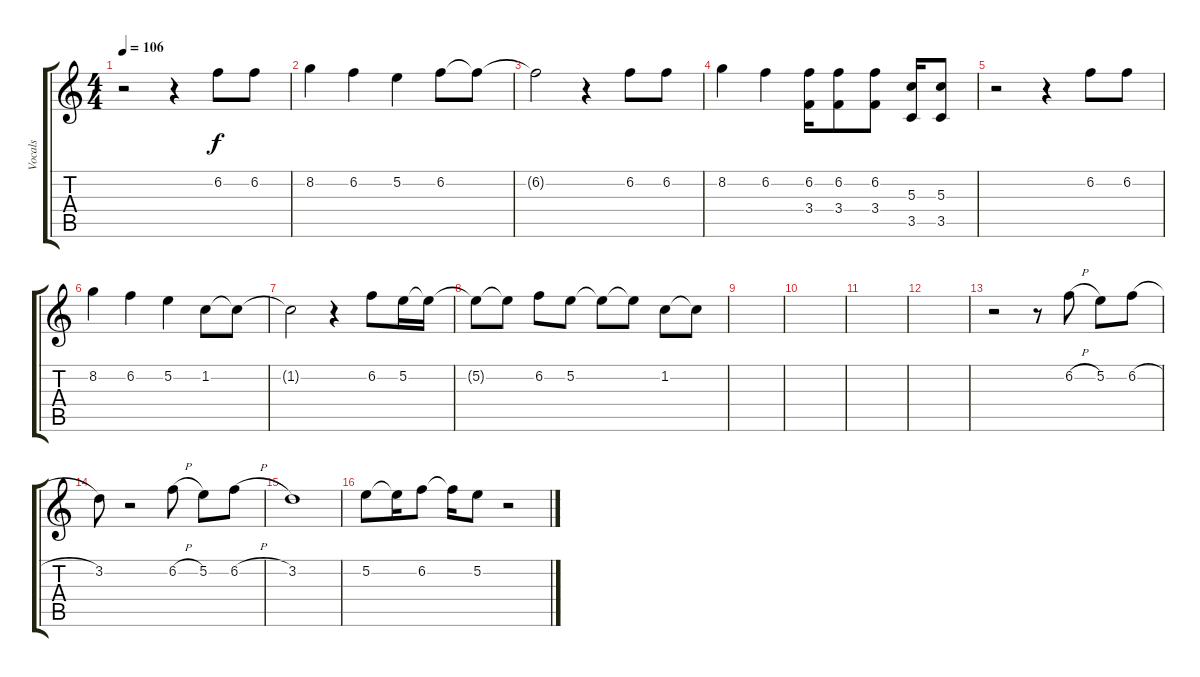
\track ("Vocals" "Vocals") {instrument acousticguitarsteel}
\staff {score tabs}
\tuning (E4 B3 G3 D3 A2 D2) {hide}
\ts (4 4)
\tempo 106
\clef g2
\ks c
r.2{dy f} r.4 6.2.8 6.2.8 |
8.2.4 6.2.4 5.2.4 6.2.8 6.2{t}.8 |
6.2{t}.2 r.4 6.2.8 6.2.8 |
8.2.4 6.2.4 (6.2 3.4).16 (6.2 3.4).8 (6.2 3.4).8 (5.3 3.5).16 (5.3 3.5).8 |
r.2 r.4 6.2.8 6.2.8 |
8.2.4 6.2.4 5.2.4 1.2.8 1.2{t}.8 |
1.2{t}.2 r.4 6.2.8 5.2.16 5.2{t}.16 |
5.2{t}.8 5.2{t}.8 6.2.8 5.2.8 5.2{t}.8 5.2{t}.8 1.2.8 1.2{t}.8 |
|
|
|
|
r.2 r.8 6.2{h}.8 5.2.8 6.2{h}.8 |
3.2.8 r.2 6.2{h}.8 5.2.8 6.2{h}.8 |
3.2.1 |
5.2.8 5.2{t}.16 6.2.8 6.2{t}.16 5.2.8 r.2
